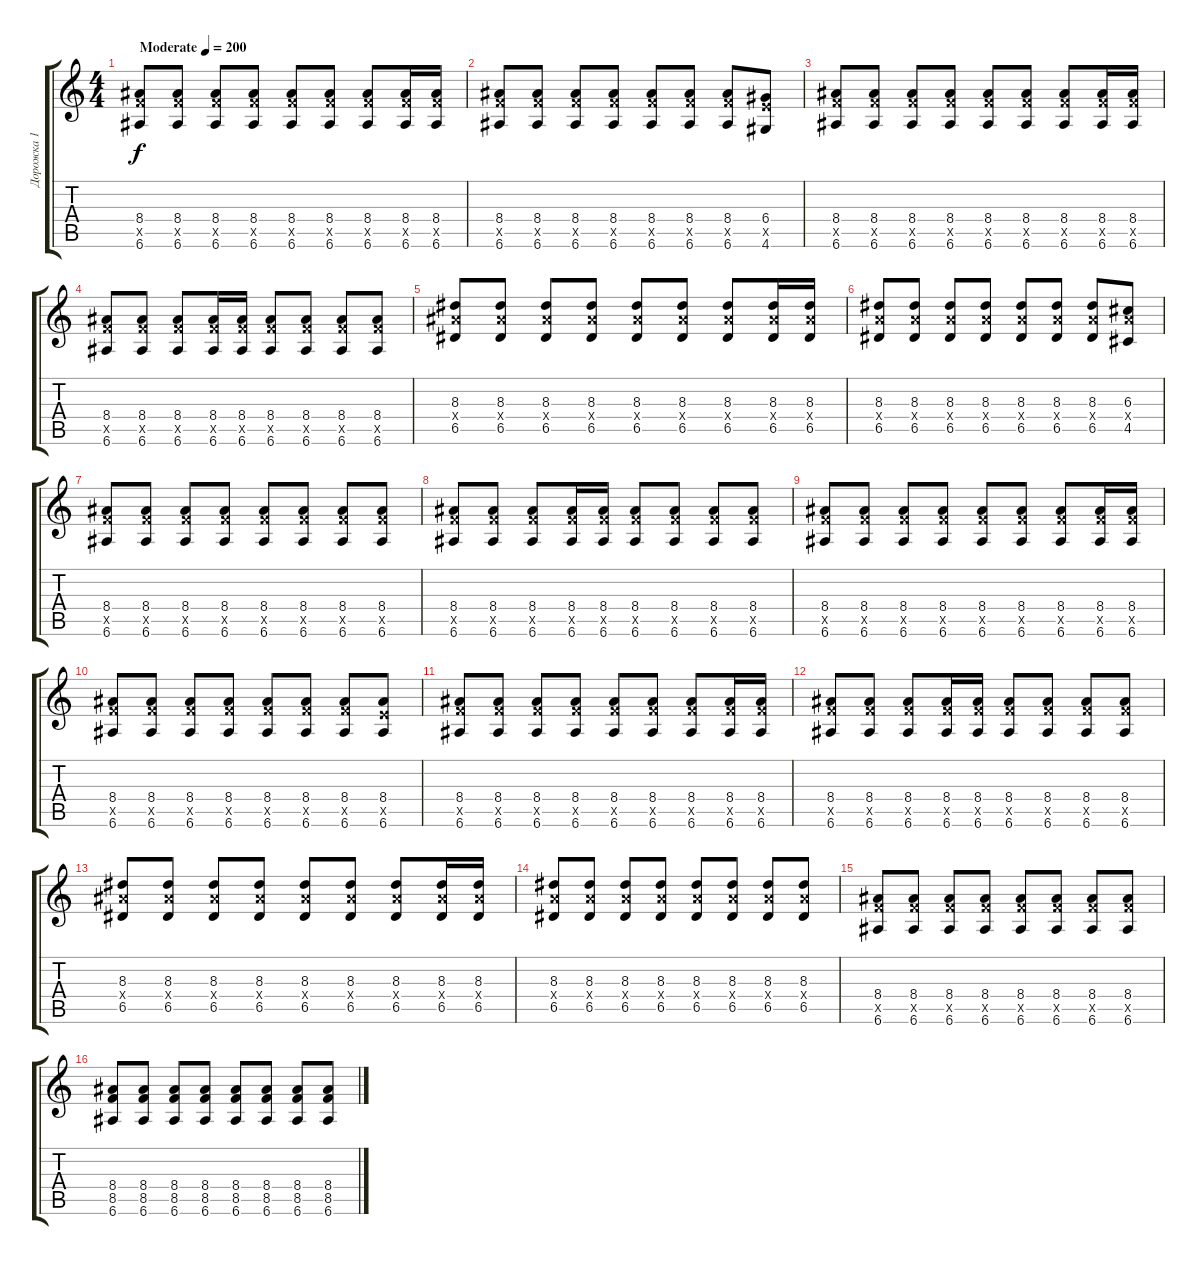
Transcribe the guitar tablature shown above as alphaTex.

\track ("Дорожка 1" "Дорожка 1") {instrument distortionguitar}
\staff {score tabs}
\tuning (E4 B3 G3 D3 A2 E2) {hide}
\ts (4 4)
\tempo (200 "Moderate")
\clef g2
\ks c
(8.4 8.5{x} 6.6).8{dy f instrument distortionguitar} (8.4 8.5{x} 6.6).8 (8.4 8.5{x} 6.6).8 (8.4 8.5{x} 6.6).8 (8.4 8.5{x} 6.6).8 (8.4 8.5{x} 6.6).8 (8.4 8.5{x} 6.6).8 (8.4 8.5{x} 6.6).16 (8.4 8.5{x} 6.6).16 |
(8.4 8.5{x} 6.6).8 (8.4 8.5{x} 6.6).8 (8.4 8.5{x} 6.6).8 (8.4 8.5{x} 6.6).8 (8.4 8.5{x} 6.6).8 (8.4 8.5{x} 6.6).8 (8.4 8.5{x} 6.6).8 (6.4 7.5{x} 4.6).8 |
(8.4 8.5{x} 6.6).8 (8.4 8.5{x} 6.6).8 (8.4 8.5{x} 6.6).8 (8.4 8.5{x} 6.6).8 (8.4 8.5{x} 6.6).8 (8.4 8.5{x} 6.6).8 (8.4 8.5{x} 6.6).8 (8.4 8.5{x} 6.6).16 (8.4 8.5{x} 6.6).16 |
(8.4 8.5{x} 6.6).8 (8.4 8.5{x} 6.6).8 (8.4 8.5{x} 6.6).8 (8.4 8.5{x} 6.6).16 (8.4 8.5{x} 6.6).16 (8.4 8.5{x} 6.6).8 (8.4 8.5{x} 6.6).8 (8.4 8.5{x} 6.6).8 (8.4 8.5{x} 6.6).8 |
(8.3 8.4{x} 6.5).8 (8.3 8.4{x} 6.5).8 (8.3 8.4{x} 6.5).8 (8.3 8.4{x} 6.5).8 (8.3 8.4{x} 6.5).8 (8.3 8.4{x} 6.5).8 (8.3 8.4{x} 6.5).8 (8.3 8.4{x} 6.5).16 (8.3 8.4{x} 6.5).16 |
(8.3 7.4{x} 6.5).8 (8.3 7.4{x} 6.5).8 (8.3 7.4{x} 6.5).8 (8.3 7.4{x} 6.5).8 (8.3 7.4{x} 6.5).8 (8.3 7.4{x} 6.5).8 (8.3 7.4{x} 6.5).8 (6.3 7.4{x} 4.5).8 |
(8.4 8.5{x} 6.6).8 (8.4 8.5{x} 6.6).8 (8.4 8.5{x} 6.6).8 (8.4 8.5{x} 6.6).8 (8.4 8.5{x} 6.6).8 (8.4 8.5{x} 6.6).8 (8.4 8.5{x} 6.6).8 (8.4 8.5{x} 6.6).8 |
(8.4 8.5{x} 6.6).8 (8.4 8.5{x} 6.6).8 (8.4 8.5{x} 6.6).8 (8.4 8.5{x} 6.6).16 (8.4 8.5{x} 6.6).16 (8.4 8.5{x} 6.6).8 (8.4 8.5{x} 6.6).8 (8.4 8.5{x} 6.6).8 (8.4 8.5{x} 6.6).8 |
(8.4 8.5{x} 6.6).8 (8.4 8.5{x} 6.6).8 (8.4 8.5{x} 6.6).8 (8.4 8.5{x} 6.6).8 (8.4 8.5{x} 6.6).8 (8.4 8.5{x} 6.6).8 (8.4 8.5{x} 6.6).8 (8.4 8.5{x} 6.6).16 (8.4 8.5{x} 6.6).16 |
(8.4 8.5{x} 6.6).8 (8.4 8.5{x} 6.6).8 (8.4 8.5{x} 6.6).8 (8.4 8.5{x} 6.6).8 (8.4 8.5{x} 6.6).8 (8.4 8.5{x} 6.6).8 (8.4 8.5{x} 6.6).8 (8.4 7.5{x} 6.6).8 |
(8.4 8.5{x} 6.6).8 (8.4 8.5{x} 6.6).8 (8.4 8.5{x} 6.6).8 (8.4 8.5{x} 6.6).8 (8.4 8.5{x} 6.6).8 (8.4 8.5{x} 6.6).8 (8.4 8.5{x} 6.6).8 (8.4 8.5{x} 6.6).16 (8.4 8.5{x} 6.6).16 |
(8.4 8.5{x} 6.6).8 (8.4 8.5{x} 6.6).8 (8.4 8.5{x} 6.6).8 (8.4 8.5{x} 6.6).16 (8.4 8.5{x} 6.6).16 (8.4 8.5{x} 6.6).8 (8.4 8.5{x} 6.6).8 (8.4 8.5{x} 6.6).8 (8.4 8.5{x} 6.6).8 |
(8.3 8.4{x} 6.5).8 (8.3 8.4{x} 6.5).8 (8.3 8.4{x} 6.5).8 (8.3 8.4{x} 6.5).8 (8.3 8.4{x} 6.5).8 (8.3 8.4{x} 6.5).8 (8.3 8.4{x} 6.5).8 (8.3 8.4{x} 6.5).16 (8.3 8.4{x} 6.5).16 |
(8.3 7.4{x} 6.5).8 (8.3 7.4{x} 6.5).8 (8.3 7.4{x} 6.5).8 (8.3 7.4{x} 6.5).8 (8.3 7.4{x} 6.5).8 (8.3 7.4{x} 6.5).8 (8.3 7.4{x} 6.5).8 (8.3 7.4{x} 6.5).8 |
(8.4 8.5{x} 6.6).8 (8.4 8.5{x} 6.6).8 (8.4 8.5{x} 6.6).8 (8.4 8.5{x} 6.6).8 (8.4 8.5{x} 6.6).8 (8.4 8.5{x} 6.6).8 (8.4 8.5{x} 6.6).8 (8.4 8.5{x} 6.6).8 |
(8.4 8.5 6.6).8 (8.4 8.5 6.6).8 (8.4 8.5 6.6).8 (8.4 8.5 6.6).8 (8.4 8.5 6.6).8 (8.4 8.5 6.6).8 (8.4 8.5 6.6).8 (8.4 8.5 6.6).8
